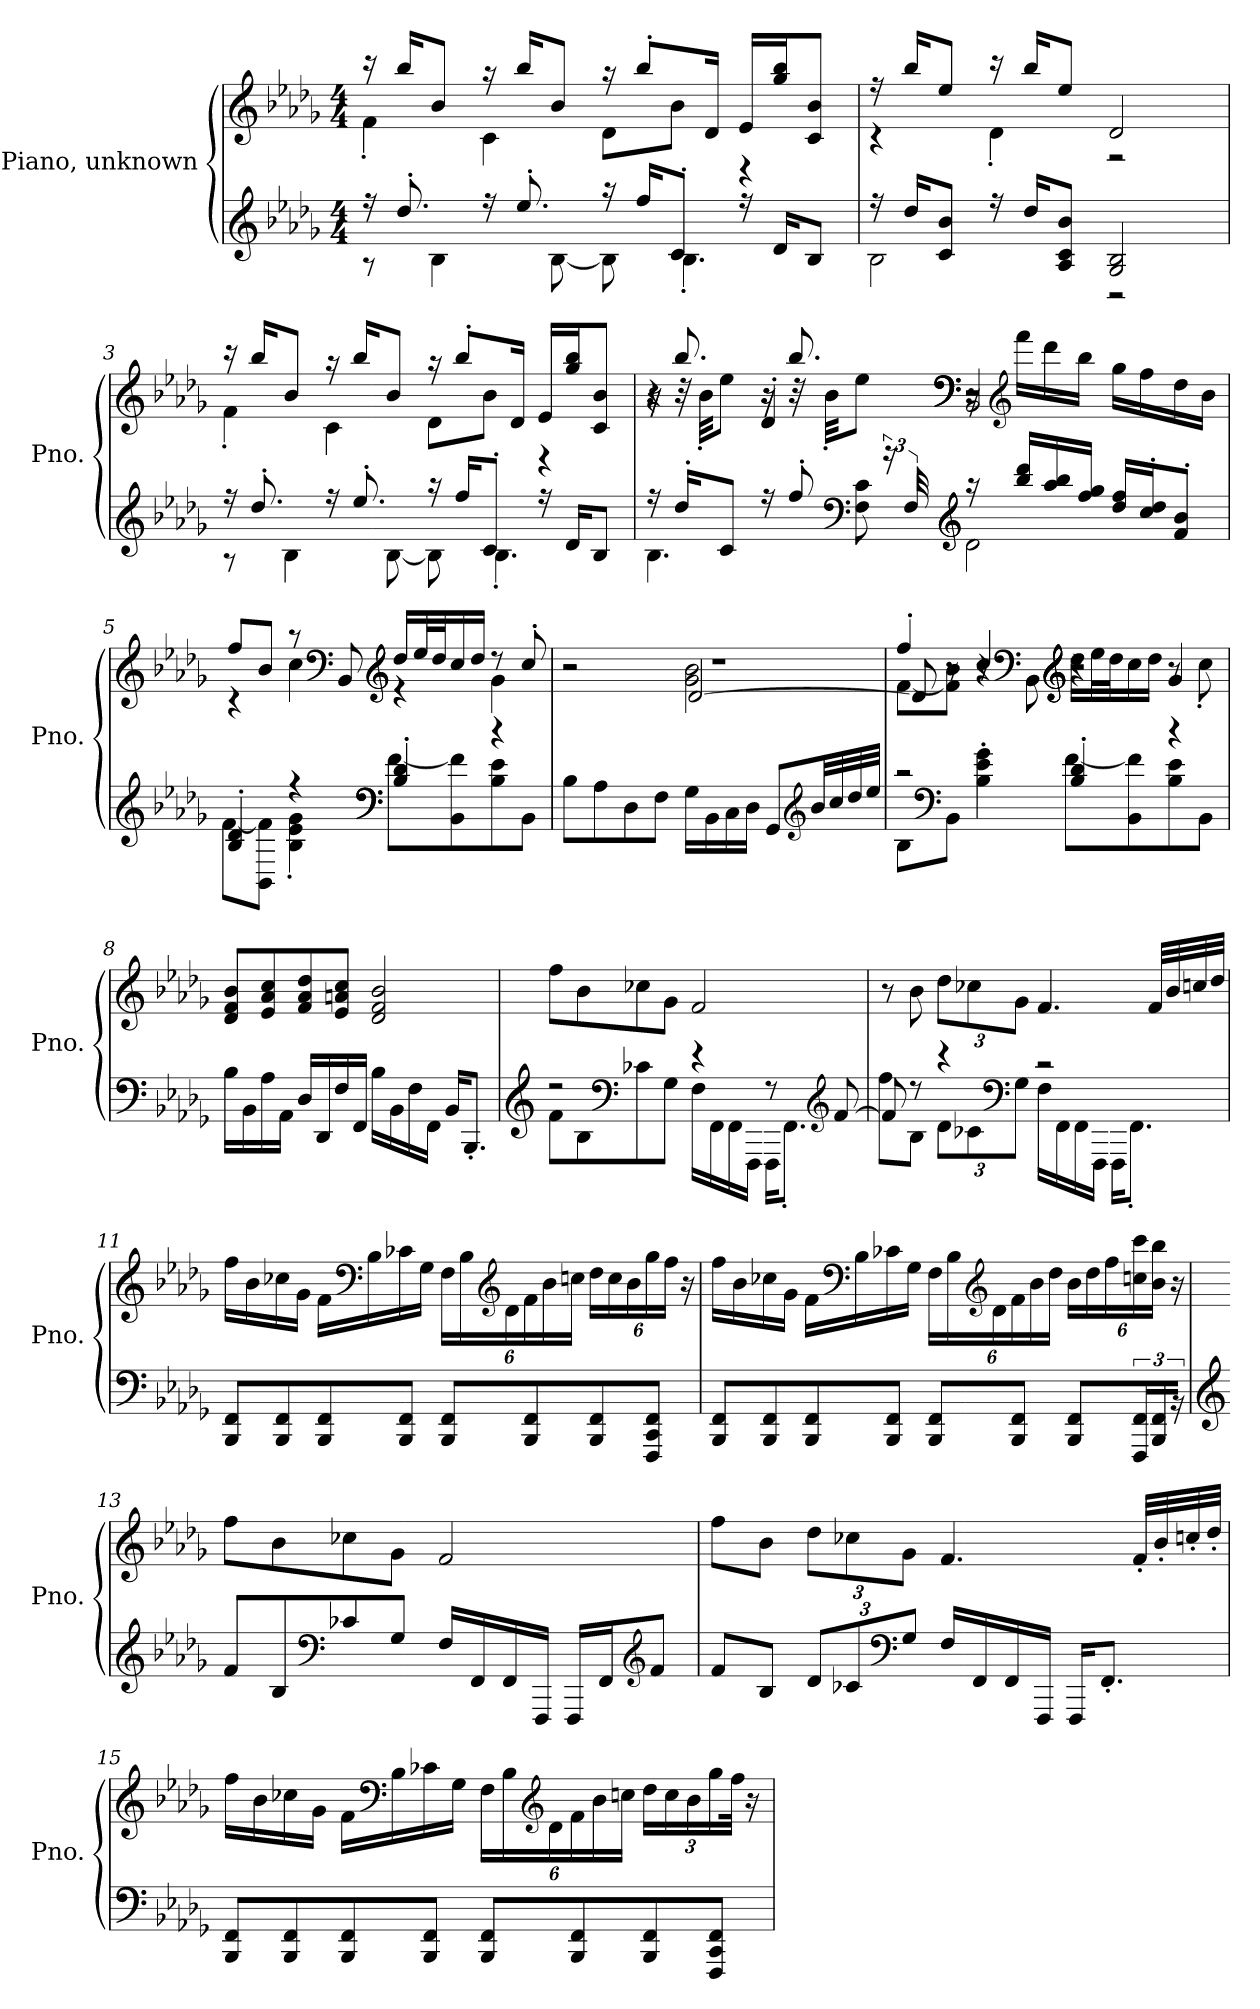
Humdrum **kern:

**kern	**kern
*part1	*part1
*staff2	*staff1
*I"Piano, unknown	*
*I'Pno.	*
*clefG2	*clefG2
*k[b-e-a-d-g-]	*k[b-e-a-d-g-]
*M4/4	*M4/4
*MM120	*MM120
=1	=1
*^	*^
16r	8r	16r	4f'\
8.dd-'/	.	16bb-/KL	.
.	4B-\	8b-/J	.
16r	.	16r	4c\
8.ee-'/	.	16bb-/KL	.
.	[8B-\	8b-/J	.
16r	8B-\]	16r	8d-\L
16ff/KL	.	8bb-'/L	.
8c'/J	4.B-'\	.	8b-\J
.	.	16d-/Jk	.
16r	.	16e-/LL	4r
16d-/KL	.	16gg-/ 16bb-/J	.
8B-/J	.	8c/ 8b-/J	.
=2	=2	=2	=2
16r	2B-\	16r	4r
16dd-/KL	.	16bb-/KL	.
8c/ 8b-/J	.	8ee-/J	.
16r	.	16r	4d-'\
16dd-/KL	.	16bb-/KL	.
8A-/ 8c/ 8b-/J	.	8ee-/J	.
2G-/ 2B-/	2r	2d-/	2r
=3	=3	=3	=3
16r	8r	16r	4f'\
8.dd-'/	.	16bb-/KL	.
.	4B-\	8b-/J	.
16r	.	16r	4c\
8.ee-'/	.	16bb-/KL	.
.	[8B-\	8b-/J	.
16r	8B-\]	16r	8d-\L
16ff/KL	.	8bb-'/L	.
8c'/J	4.B-'\	.	8b-\J
.	.	16d-/Jk	.
16r	.	16e-/LL	4r
16d-/KL	.	16gg-/ 16bb-/J	.
8B-/J	.	8c/ 8b-/J	.
!!LO:LB:g=z
=4	=4	=4	=4
*	*	*	*^
16r	4.B-\	4r	16r	16r
16dd-'/KL	.	.	32r	8.bb-/
.	.	.	32b-'\KKL	.
8c/J	.	.	8ee-\J	.
16r	.	16r	16r	4d-'/
8ff'/	.	8.bb-/	32r	.
.	.	.	32b-'\KKL	.
*clefF4	*	*	*	*
.	8F\ 8c\	.	8ee-\J	.
24r	.	.	.	.
48F/	.	.	.	.
*clefG2	*	*clefF4	*	*
16r	2d-\	2r	16r	2BB-/
*	*	*clefG2	*	*
16bb-/ 16ddd-/LL	.	.	16fff\LL	.
16aa-/ 16bb-/	.	.	16ddd-\	.
16ff/ 16gg-/JJ	.	.	16bb-\JJ	.
16dd-/ 16ff/LL	.	.	16gg-\LL	.
16cc/' 16dd-/'J	.	.	16ff\	.
8f/' 8b-/'J	.	.	16dd-\	.
.	.	.	16b-\JJ	.
*	*	*	*v	*v
=5	=5	=5	=5
4B-/' 4d-/'	[8f\L	8ff/L	4r
.	8BB-\ 8f\]J	8b-/J	.
4r	4B-\' 4e-\' 4g-\'	8r	4cc\
*	*	*clefF4	*
.	.	8BB-/	.
*clefF4	*	*clefG2	*
4B-/' 4d-/'	[8f\L	16dd-/LL	4r
.	.	32ee-/L	.
.	.	32dd-/J	.
.	8BB-\ 8f\]	16cc/	.
.	.	16dd-/JJ	.
4r	8B-\ 8e-\	8r	4g-\
.	8BB-\J	8cc'/	.
*v	*v	*	*
!!LO:LB:g=z
=6	=6	=6
*	*	*^
8B-\L	1r	2r	2r
8A-\	.	.	.
8D-\	.	.	.
8F\J	.	.	.
16G-\LL	.	2g-\ 2b-\	[2d-/
16BB-\	.	.	.
16C\	.	.	.
16D-\JJ	.	.	.
8GG-/L	.	.	.
*clefG2	*	*	*
32b-/LL	.	.	.
32cc/	.	.	.
32dd-/	.	.	.
32ee-/JJJ	.	.	.
=7	=7	=7	=7
*^	*	*	*
2r	8B-\L	4ff'/	[8f\L	8d-/]
*clefF4	*	*	*	*
.	8BB-\J	.	8f\] 8b-\J	8r
.	4B-\' 4e-\' 4g-\'	4r	8r	4cc/
*	*	*clefF4	*	*
.	.	.	8BB-\	.
*	*	*clefG2	*	*
4B-/' 4d-/'	[8f\L	2r	16dd-\LL	4r
.	.	.	32ee-\L	.
.	.	.	32dd-\J	.
.	8BB-\ 8f\]	.	16cc\	.
.	.	.	16dd-\JJ	.
4r	8B-\ 8e-\	.	8r	4g-/
.	8BB-\J	.	8cc'\	.
*v	*v	*	*	*
*	*v	*v	*v
!!LO:LB:g=z
=8	=8
16B-\LL	8d-/ 8f/ 8b-/L
16BB-\	.
16A-\	8e-/ 8a-/ 8cc/
16AA-\JJ	.
16D-/LL	8f/ 8a-/ 8dd-/
16DD-/	.
16F/	8e-/ 8an/ 8cc/J
16FF/JJ	.
16B-\LL	2d-/ 2f/ 2b-/
16BB-\	.
16F\	.
16FF\JJ	.
16BB-/KL	.
8.BBB-'/J	.
=9	=9
*clefG2	*
*^	*
2r	8f\L	8ff\L
.	8B-\	8b-\
*clefF4	*	*
.	8c-X\	8cc-X\
.	8G-\J	8g-\J
4r	16F\LL	2f/
.	16FF\	.
.	16FF\	.
.	16FFF\JJ	.
8r	16FFF\KL	.
.	8.FF'\J	.
*clefG2	*	*
[8f/	.	.
!!LO:LB:g=z
=10	=10	=10
8f/]	8ff\L	8r
8r	8B-\J	8b-\
*	*Xbrackettup	*Xbrackettup
4r	12d-\L	12dd-\L
.	12c-X\	12cc-X\
*clefF4	*	*
.	12G-\J	12g-\J
2r	16F\LL	4.f/
.	16FF\	.
.	16FF\	.
.	16FFF\JJ	.
.	16FFF\KL	.
.	8.FF'\J	.
.	.	32f/LLL
.	.	32b-/
.	.	32ccn/
.	.	32dd-/JJJ
*v	*v	*
=11	=11
8BBB-/ 8FF/L	16ff\LL
.	16b-\
8BBB-/ 8FF/	16cc-X\
.	16g-\JJ
8BBB-/ 8FF/	16f\LL
*	*clefF4
.	16B-\
8BBB-/ 8FF/J	16c-X\
.	16G-\JJ
8BBB-/ 8FF/L	24F\LL
.	24B-\
*	*clefG2
.	24d-\
8BBB-/ 8FF/	24f\
.	24b-\
.	24ccn\JJ
8BBB-/ 8FF/	24dd-\LL
.	24cc\
.	24b-\
*	*brackettup
8FFF/ 8CC/ 8FF/J	24gg-\
.	24ff\JJ
.	24r
!!LO:LB:g=z
=12	=12
8BBB-/ 8FF/L	16ff\LL
.	16b-\
8BBB-/ 8FF/	16cc-X\
.	16g-\JJ
8BBB-/ 8FF/	16f\LL
*	*clefF4
.	16B-\
8BBB-/ 8FF/J	16c-X\
.	16G-\JJ
*	*Xbrackettup
8BBB-/ 8FF/L	24F\LL
.	24B-\
*	*clefG2
.	24d-\
8BBB-/ 8FF/J	24f\
.	24b-\
.	24dd-\JJ
8BBB-/ 8FF/L	24b-\LL
.	24dd-\
.	24ff\
*brackettup	*brackettup
24FFF/ 24FF/L	24ccn\ 24ccc\
24BBB-/ 24FF/JJ	24b-\ 24bb-\JJ
24r	24r
=13	=13
*clefG2	*
8f/L	8ff\L
8B-/	8b-\
*clefF4	*
8c-X/	8cc-X\
8G-/J	8g-\J
16F/LL	2f/
16FF/	.
16FF/	.
16FFF/JJ	.
16FFF/LL	.
16FF/J	.
*clefG2	*
8f/J	.
!!LO:PB:g=z
=14	=14
8f/L	8ff\L
8B-/J	8b-\J
*Xbrackettup	*Xbrackettup
12d-/L	12dd-\L
12c-X/	12cc-X\
*clefF4	*
12G-/J	12g-\J
16F/LL	4.f/
16FF/	.
16FF/	.
16FFF/JJ	.
16FFF/KL	.
8.FF'/J	.
.	32f'/LLL
.	32b-'/
.	32ccn'/
.	32dd-'/JJJ
=15	=15
8BBB-/ 8FF/L	16ff\LL
.	16b-\
8BBB-/ 8FF/	16cc-X\
.	16g-\JJ
8BBB-/ 8FF/	16f\LL
*	*clefF4
.	16B-\
8BBB-/ 8FF/J	16c-X\
.	16G-\JJ
8BBB-/ 8FF/L	24F\LL
.	24B-\
*	*clefG2
.	24d-\
8BBB-/ 8FF/	24f\
.	24b-\
.	24ccn\JJ
8BBB-/ 8FF/	24dd-\LL
.	24cc\
.	24b-\
8FFF/ 8CC/ 8FF/J	24gg-\
.	48ff\JJk
.	16r
=	=
*-	*-
